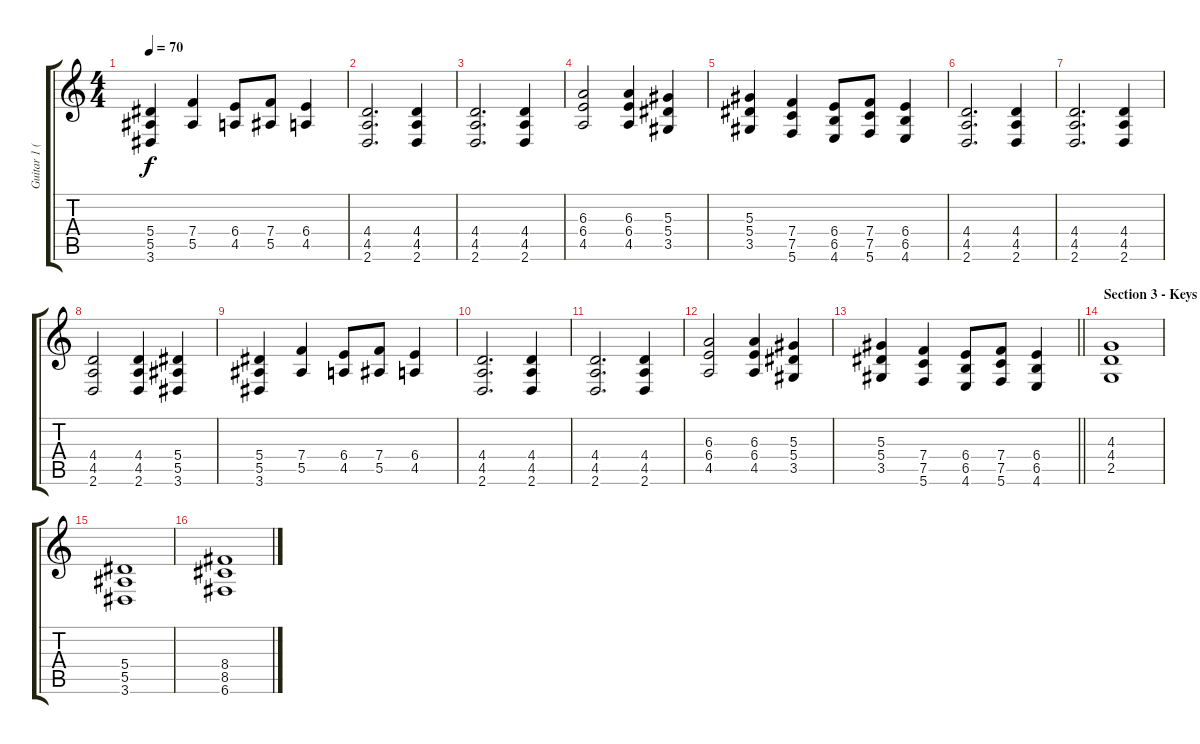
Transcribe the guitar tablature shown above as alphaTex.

\track ("Guitar 1 (Distortion)" "Guitar 1 (") {instrument distortionguitar}
\staff {score tabs}
\tuning (C4 G3 Eb3 Bb2 F2 C2) {hide}
\ts (4 4)
\tempo 70
\clef g2
\ks c
(5.4 5.5 3.6).4{dy f} (7.4 5.5).4 (6.4 4.5).8 (7.4 5.5).8 (6.4 4.5).4 |
(4.4 4.5 2.6).2{d} (4.4 4.5 2.6).4 |
(4.4 4.5 2.6).2{d} (4.4 4.5 2.6).4 |
(6.3 6.4 4.5).2 (6.3 6.4 4.5).4 (5.3 5.4 3.5).4 |
(5.3 5.4 3.5).4 (7.4 7.5 5.6).4 (6.4 6.5 4.6).8 (7.4 7.5 5.6).8 (6.4 6.5 4.6).4 |
(4.4 4.5 2.6).2{d} (4.4 4.5 2.6).4 |
(4.4 4.5 2.6).2{d} (4.4 4.5 2.6).4 |
(4.4 4.5 2.6).2 (4.4 4.5 2.6).4 (5.4 5.5 3.6).4 |
(5.4 5.5 3.6).4 (7.4 5.5).4 (6.4 4.5).8 (7.4 5.5).8 (6.4 4.5).4 |
(4.4 4.5 2.6).2{d} (4.4 4.5 2.6).4 |
(4.4 4.5 2.6).2{d} (4.4 4.5 2.6).4 |
(6.3 6.4 4.5).2 (6.3 6.4 4.5).4 (5.3 5.4 3.5).4 |
\barLineRight lightlight
(5.3 5.4 3.5).4 (7.4 7.5 5.6).4 (6.4 6.5 4.6).8 (7.4 7.5 5.6).8 (6.4 6.5 4.6).4 |
\section ("" "Section 3 - Keys 2")
(4.3 4.4 2.5).1 |
(5.4 5.5 3.6).1 |
(8.4 8.5 6.6).1
